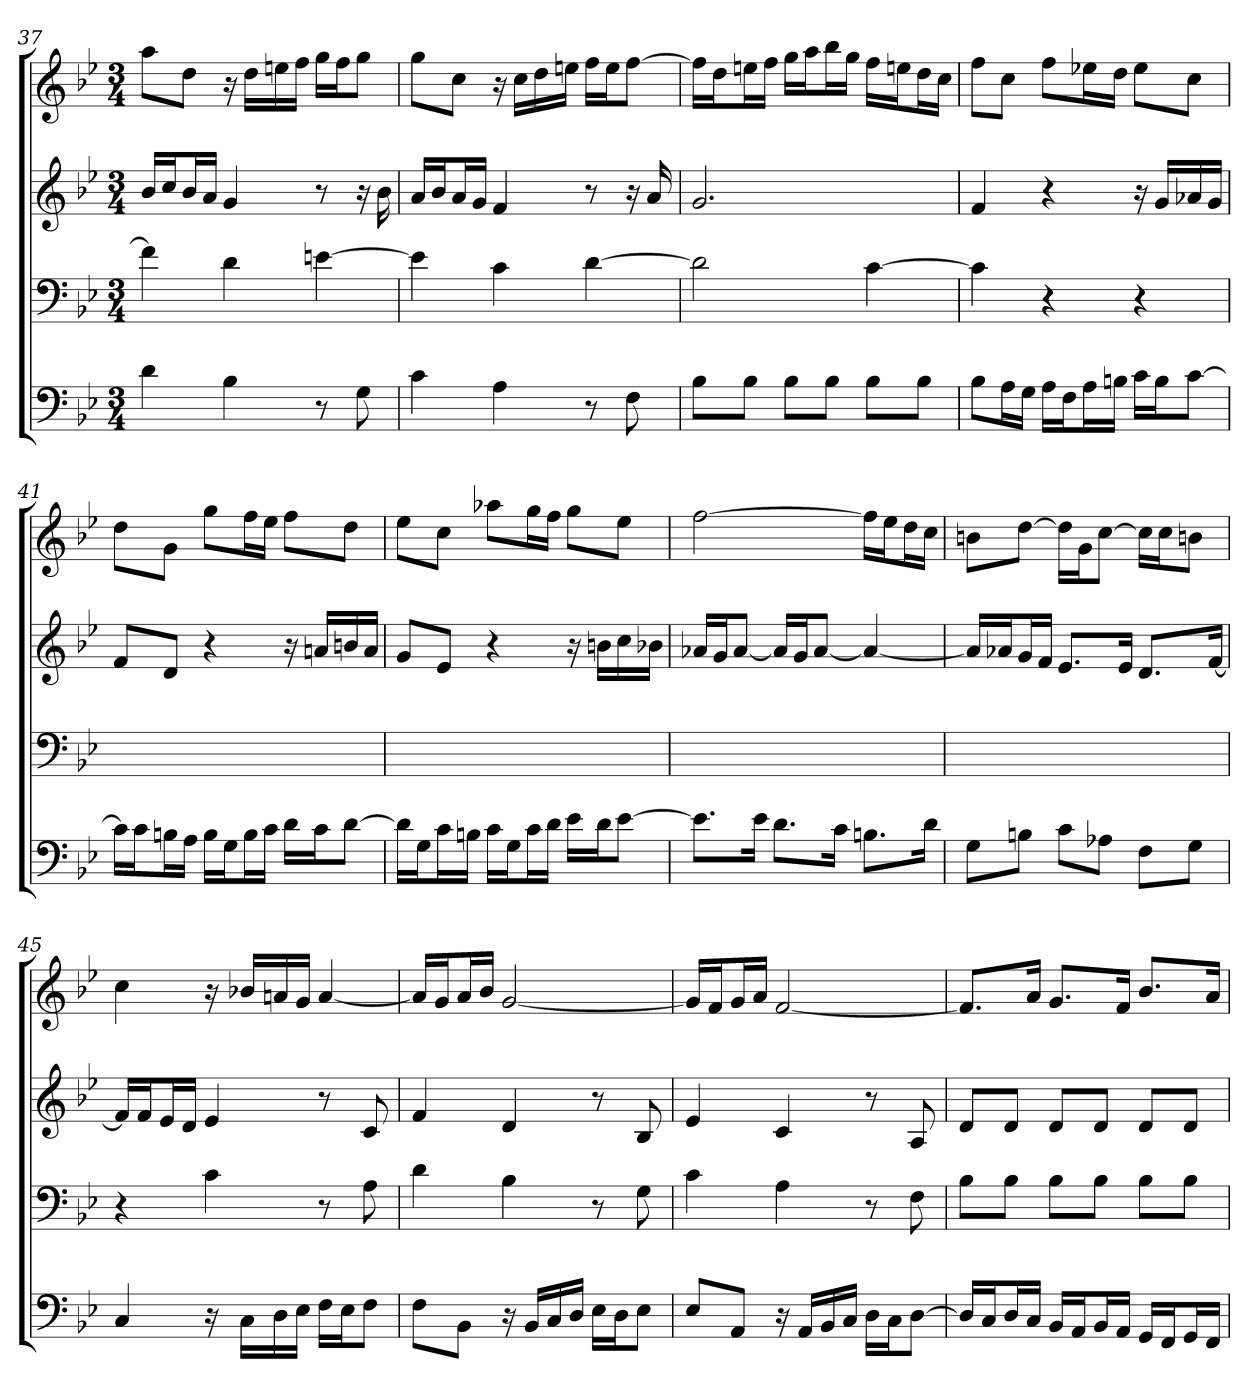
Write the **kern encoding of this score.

**kern	**kern	**kern	**kern
*part4	*part3	*part2	*part1
*staff4	*staff3	*staff2	*staff1
*clefF4	*clefF4	*clefG2	*clefG2
*k[b-e-]	*k[b-e-]	*k[b-e-]	*k[b-e-]
*M3/4	*M3/4	*M3/4	*M3/4
=37	=37	=37	=37
4d	4f]	16b-/LL	8aa\L
.	.	16cc/J	.
.	.	16b-/L	8dd\J
.	.	16a/JJ	.
4B-	4d	4g	16r
.	.	.	16dd\LL
.	.	.	16een\
.	.	.	16ff\JJ
8r	[4en	8r	16gg\LL
.	.	.	16ff\J
8G	.	16r	8gg\J
.	.	16b-	.
=38	=38	=38	=38
4c	4en]	16a/LL	8gg\L
.	.	16b-/J	.
.	.	16a/L	8cc\J
.	.	16g/JJ	.
4A	4c	4f	16r
.	.	.	16cc\LL
.	.	.	16dd\
.	.	.	16een\JJ
8r	[4d	8r	16ff\LL
.	.	.	16ee\J
8F	.	16r	[8ff\J
.	.	16a	.
=39	=39	=39	=39
8B-\L	2d]	2.g	16ff\LL]
.	.	.	16dd\J
8B-\J	.	.	16een\L
.	.	.	16ff\JJ
8B-\L	.	.	16gg\LL
.	.	.	16aa\J
8B-\J	.	.	16bb-\L
.	.	.	16gg\JJ
8B-\L	[4c	.	16ff\LL
.	.	.	16een\J
8B-\J	.	.	16dd\L
.	.	.	16cc\JJ
=40	=40	=40	=40
8B-\L	4c]	4f	8ff\L
16A\L	.	.	8cc\J
16G\JJ	.	.	.
16A\LL	4r	4r	8ff\L
16F\J	.	.	.
16A\L	.	.	16ee-X\L
16Bn\JJ	.	.	16dd\JJ
16c\LL	4r	16r	8ee-\L
16B\J	.	16g/LL	.
[8c\J	.	16a-X/	8cc\J
.	.	16g/JJ	.
=41	=41	=41	=41
16c\LL]	2.ryy	8f/L	8dd\L
16c\J	.	.	.
16Bn\L	.	8d/J	8g\J
16A\JJ	.	.	.
16B\LL	.	4r	8gg\L
16G\J	.	.	.
16B\L	.	.	16ff\L
16c\JJ	.	.	16ee-\JJ
16d\LL	.	16r	8ff\L
16c\J	.	16an/LL	.
[8d\J	.	16bn/	8dd\J
.	.	16a/JJ	.
=42	=42	=42	=42
16d\LL]	2.ryy	8g/L	8ee-\L
16G\J	.	.	.
16c\L	.	8e-/J	8cc\J
16Bn\JJ	.	.	.
16c\LL	.	4r	8aa-X\L
16G\J	.	.	.
16c\L	.	.	16gg\L
16d\JJ	.	.	16ff\JJ
16e-\LL	.	16r	8gg\L
16d\J	.	16bn\LL	.
[8e-\J	.	16cc\	8ee-\J
.	.	16b-X\JJ	.
=43	=43	=43	=43
8.e-\L]	2.ryy	16a-X/LL	[2ff
.	.	16g/J	.
.	.	[8a-/J	.
16e-\Jk	.	.	.
8.d\L	.	16a-/LL]	.
.	.	16g/J	.
.	.	[8a-/J	.
16c\Jk	.	.	.
8.Bn\L	.	4a-_	16ff\LL]
.	.	.	16ee-\J
.	.	.	16dd\L
16d\Jk	.	.	16cc\JJ
=44	=44	=44	=44
8G\L	2.ryy	16a-/LL]	8bn\L
.	.	16a-X/J	.
8Bn\J	.	16g/L	[8dd\J
.	.	16f/JJ	.
8c\L	.	8.e-/L	16dd\LL]
.	.	.	16g\J
8A-X\J	.	.	[8cc\J
.	.	16e-/Jk	.
8F\L	.	8.d/L	16cc\LL]
.	.	.	16cc\J
8G\J	.	.	8bn\J
.	.	[16f/Jk	.
=45	=45	=45	=45
4C	4r	16f/LL]	4cc
.	.	16f/J	.
.	.	16e-/L	.
.	.	16d/JJ	.
16r	4c	4e-	16r
16C\LL	.	.	16b-X/LL
16D\	.	.	16an/
16E-\JJ	.	.	16g/JJ
16F\LL	8r	8r	[4a
16E-\J	.	.	.
8F\J	8A	8c	.
=46	=46	=46	=46
8F\L	4d	4f	16a/LL]
.	.	.	16g/J
8BB-\J	.	.	16a/L
.	.	.	16b-/JJ
16r	4B-	4d	[2g
16BB-/LL	.	.	.
16C/	.	.	.
16D/JJ	.	.	.
16E-\LL	8r	8r	.
16D\J	.	.	.
8E-\J	8G	8B-	.
=47	=47	=47	=47
8E-/L	4c	4e-	16g/LL]
.	.	.	16f/J
8AA/J	.	.	16g/L
.	.	.	16a/JJ
16r	4A	4c	[2f
16AA/LL	.	.	.
16BB-/	.	.	.
16C/JJ	.	.	.
16D\LL	8r	8r	.
16C\J	.	.	.
[8D\J	8F	8A	.
=48	=48	=48	=48
16D/LL]	8B-\L	8d/L	8.f/L]
16C/J	.	.	.
16D/L	8B-\J	8d/J	.
16C/JJ	.	.	16a/Jk
16BB-/LL	8B-\L	8d/L	8.g/L
16AA/J	.	.	.
16BB-/L	8B-\J	8d/J	.
16AA/JJ	.	.	16f/Jk
16GG/LL	8B-\L	8d/L	8.b-/L
16FF/J	.	.	.
16GG/L	8B-\J	8d/J	.
16FF/JJ	.	.	16a/Jk
=	=	=	=
*-	*-	*-	*-
